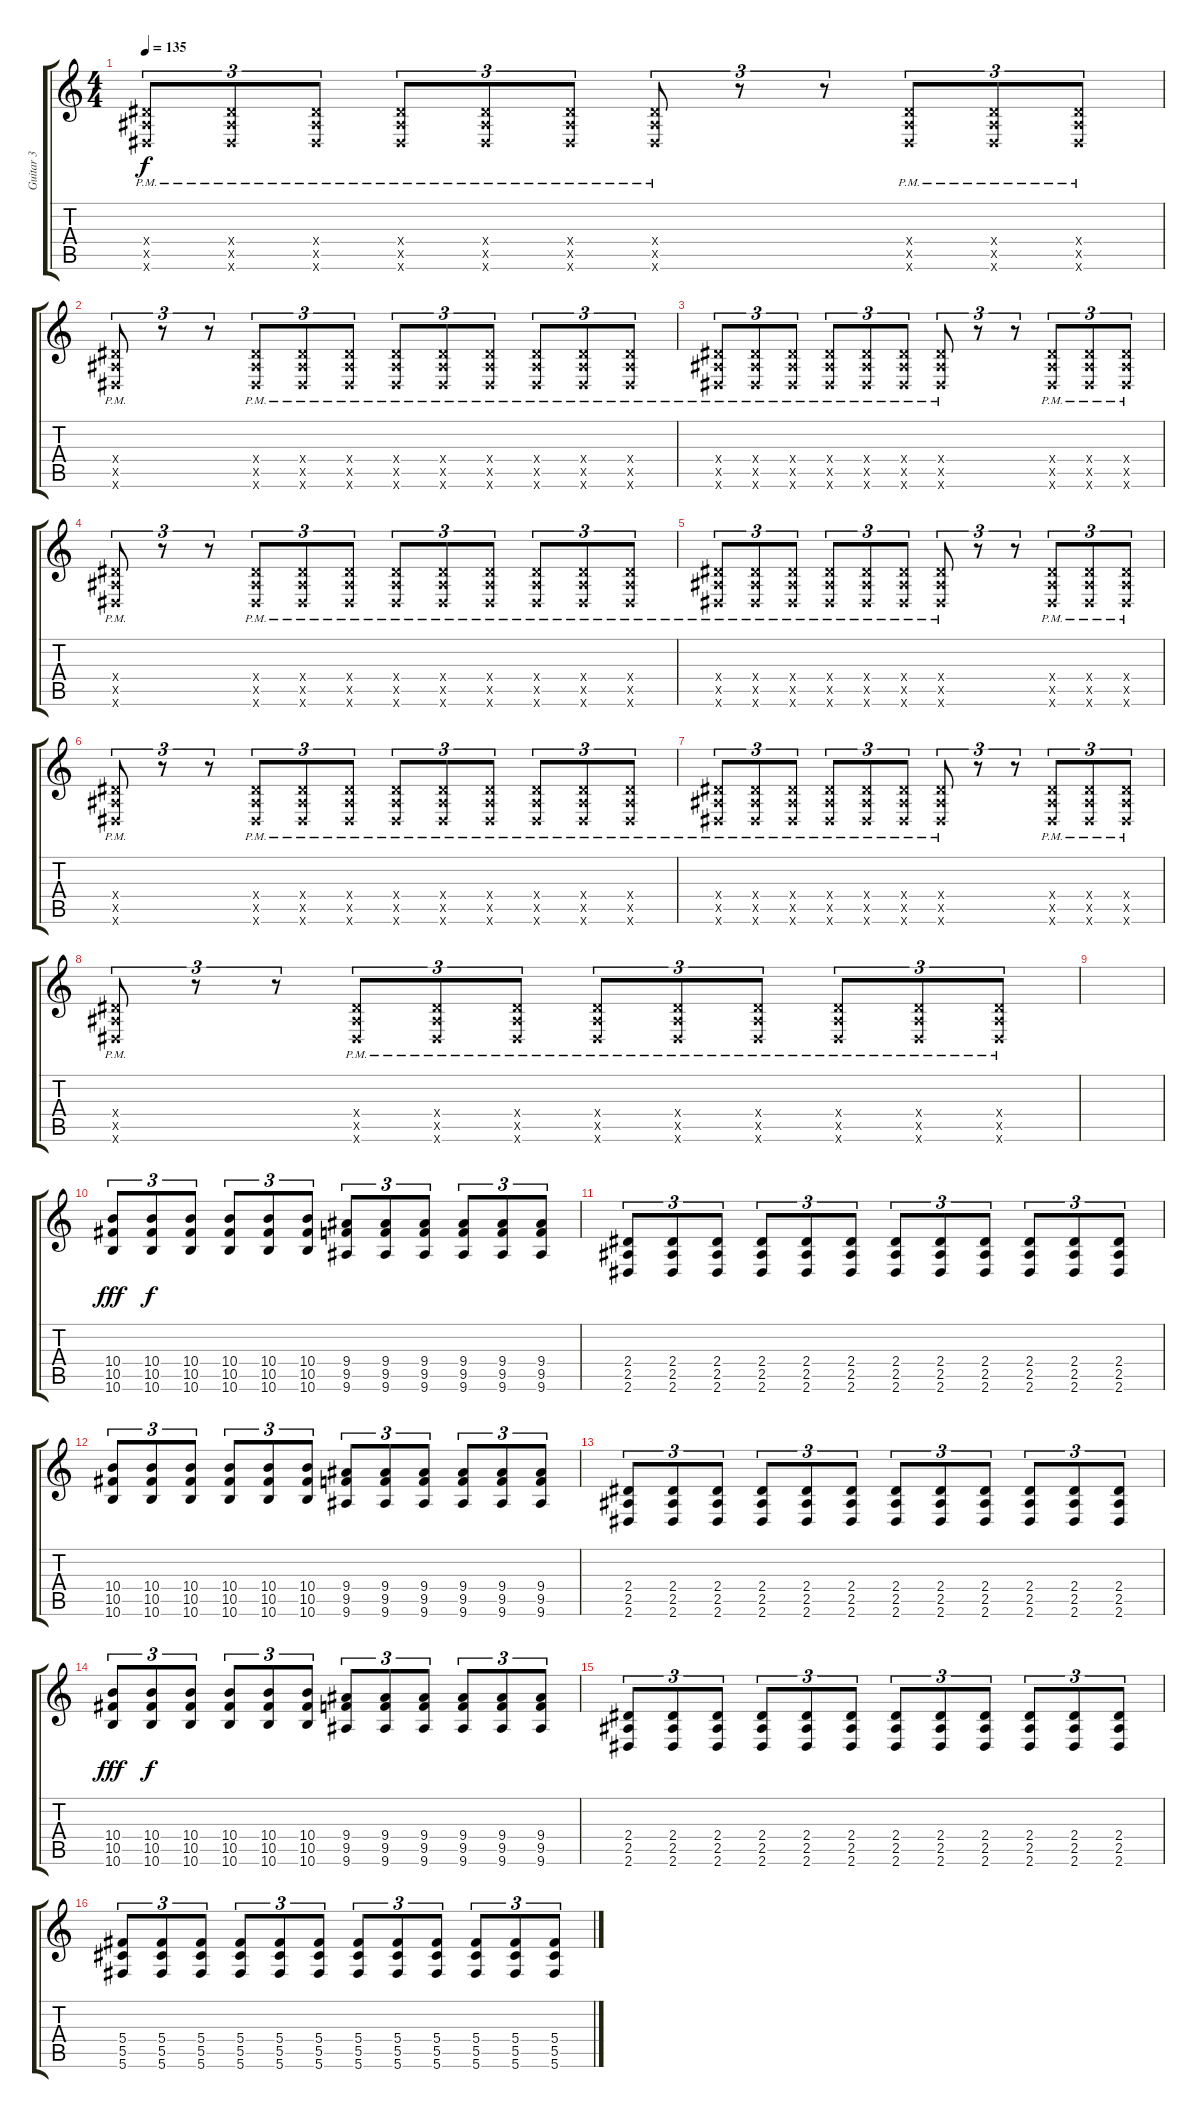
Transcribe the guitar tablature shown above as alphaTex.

\track ("Guitar 3" "Guitar 3") {instrument overdrivenguitar}
\staff {score tabs}
\tuning (Eb4 Bb3 Gb3 Db3 Ab2 Db2) {hide}
\ts (4 4)
\tempo 135
\clef g2
\ks c
(2.4{pm x} 2.5{pm x} 2.6{pm x}).8{tu (3 2) dy f instrument distortionguitar} (2.4{pm x} 2.5{pm x} 2.6{pm x}).8{tu (3 2)} (2.4{pm x} 2.5{pm x} 2.6{pm x}).8{tu (3 2)} (2.4{pm x} 2.5{pm x} 2.6{pm x}).8{tu (3 2)} (2.4{pm x} 2.5{pm x} 2.6{pm x}).8{tu (3 2)} (2.4{pm x} 2.5{pm x} 2.6{pm x}).8{tu (3 2)} (2.4{pm x} 2.5{pm x} 2.6{pm x}).8{tu (3 2)} r.8{tu (3 2)} r.8{tu (3 2)} (2.4{pm x} 2.5{pm x} 2.6{pm x}).8{tu (3 2)} (2.4{pm x} 2.5{pm x} 2.6{pm x}).8{tu (3 2)} (2.4{pm x} 2.5{pm x} 2.6{pm x}).8{tu (3 2)} |
(2.4{pm x} 2.5{pm x} 2.6{pm x}).8{tu (3 2)} r.8{tu (3 2)} r.8{tu (3 2)} (2.4{pm x} 2.5{pm x} 2.6{pm x}).8{tu (3 2)} (2.4{pm x} 2.5{pm x} 2.6{pm x}).8{tu (3 2)} (2.4{pm x} 2.5{pm x} 2.6{pm x}).8{tu (3 2)} (2.4{pm x} 2.5{pm x} 2.6{pm x}).8{tu (3 2)} (2.4{pm x} 2.5{pm x} 2.6{pm x}).8{tu (3 2)} (2.4{pm x} 2.5{pm x} 2.6{pm x}).8{tu (3 2)} (2.4{pm x} 2.5{pm x} 2.6{pm x}).8{tu (3 2)} (2.4{pm x} 2.5{pm x} 2.6{pm x}).8{tu (3 2)} (2.4{pm x} 2.5{pm x} 2.6{pm x}).8{tu (3 2)} |
(2.4{pm x} 2.5{pm x} 2.6{pm x}).8{tu (3 2)} (2.4{pm x} 2.5{pm x} 2.6{pm x}).8{tu (3 2)} (2.4{pm x} 2.5{pm x} 2.6{pm x}).8{tu (3 2)} (2.4{pm x} 2.5{pm x} 2.6{pm x}).8{tu (3 2)} (2.4{pm x} 2.5{pm x} 2.6{pm x}).8{tu (3 2)} (2.4{pm x} 2.5{pm x} 2.6{pm x}).8{tu (3 2)} (2.4{pm x} 2.5{pm x} 2.6{pm x}).8{tu (3 2)} r.8{tu (3 2)} r.8{tu (3 2)} (2.4{pm x} 2.5{pm x} 2.6{pm x}).8{tu (3 2)} (2.4{pm x} 2.5{pm x} 2.6{pm x}).8{tu (3 2)} (2.4{pm x} 2.5{pm x} 2.6{pm x}).8{tu (3 2)} |
(2.4{pm x} 2.5{pm x} 2.6{pm x}).8{tu (3 2)} r.8{tu (3 2)} r.8{tu (3 2)} (2.4{pm x} 2.5{pm x} 2.6{pm x}).8{tu (3 2)} (2.4{pm x} 2.5{pm x} 2.6{pm x}).8{tu (3 2)} (2.4{pm x} 2.5{pm x} 2.6{pm x}).8{tu (3 2)} (2.4{pm x} 2.5{pm x} 2.6{pm x}).8{tu (3 2)} (2.4{pm x} 2.5{pm x} 2.6{pm x}).8{tu (3 2)} (2.4{pm x} 2.5{pm x} 2.6{pm x}).8{tu (3 2)} (2.4{pm x} 2.5{pm x} 2.6{pm x}).8{tu (3 2)} (2.4{pm x} 2.5{pm x} 2.6{pm x}).8{tu (3 2)} (2.4{pm x} 2.5{pm x} 2.6{pm x}).8{tu (3 2)} |
(2.4{pm x} 2.5{pm x} 2.6{pm x}).8{tu (3 2)} (2.4{pm x} 2.5{pm x} 2.6{pm x}).8{tu (3 2)} (2.4{pm x} 2.5{pm x} 2.6{pm x}).8{tu (3 2)} (2.4{pm x} 2.5{pm x} 2.6{pm x}).8{tu (3 2)} (2.4{pm x} 2.5{pm x} 2.6{pm x}).8{tu (3 2)} (2.4{pm x} 2.5{pm x} 2.6{pm x}).8{tu (3 2)} (2.4{pm x} 2.5{pm x} 2.6{pm x}).8{tu (3 2)} r.8{tu (3 2)} r.8{tu (3 2)} (2.4{pm x} 2.5{pm x} 2.6{pm x}).8{tu (3 2)} (2.4{pm x} 2.5{pm x} 2.6{pm x}).8{tu (3 2)} (2.4{pm x} 2.5{pm x} 2.6{pm x}).8{tu (3 2)} |
(2.4{pm x} 2.5{pm x} 2.6{pm x}).8{tu (3 2)} r.8{tu (3 2)} r.8{tu (3 2)} (2.4{pm x} 2.5{pm x} 2.6{pm x}).8{tu (3 2)} (2.4{pm x} 2.5{pm x} 2.6{pm x}).8{tu (3 2)} (2.4{pm x} 2.5{pm x} 2.6{pm x}).8{tu (3 2)} (2.4{pm x} 2.5{pm x} 2.6{pm x}).8{tu (3 2)} (2.4{pm x} 2.5{pm x} 2.6{pm x}).8{tu (3 2)} (2.4{pm x} 2.5{pm x} 2.6{pm x}).8{tu (3 2)} (2.4{pm x} 2.5{pm x} 2.6{pm x}).8{tu (3 2)} (2.4{pm x} 2.5{pm x} 2.6{pm x}).8{tu (3 2)} (2.4{pm x} 2.5{pm x} 2.6{pm x}).8{tu (3 2)} |
(2.4{pm x} 2.5{pm x} 2.6{pm x}).8{tu (3 2)} (2.4{pm x} 2.5{pm x} 2.6{pm x}).8{tu (3 2)} (2.4{pm x} 2.5{pm x} 2.6{pm x}).8{tu (3 2)} (2.4{pm x} 2.5{pm x} 2.6{pm x}).8{tu (3 2)} (2.4{pm x} 2.5{pm x} 2.6{pm x}).8{tu (3 2)} (2.4{pm x} 2.5{pm x} 2.6{pm x}).8{tu (3 2)} (2.4{pm x} 2.5{pm x} 2.6{pm x}).8{tu (3 2)} r.8{tu (3 2)} r.8{tu (3 2)} (2.4{pm x} 2.5{pm x} 2.6{pm x}).8{tu (3 2)} (2.4{pm x} 2.5{pm x} 2.6{pm x}).8{tu (3 2)} (2.4{pm x} 2.5{pm x} 2.6{pm x}).8{tu (3 2)} |
(2.4{pm x} 2.5{pm x} 2.6{pm x}).8{tu (3 2)} r.8{tu (3 2)} r.8{tu (3 2)} (2.4{pm x} 2.5{pm x} 2.6{pm x}).8{tu (3 2)} (2.4{pm x} 2.5{pm x} 2.6{pm x}).8{tu (3 2)} (2.4{pm x} 2.5{pm x} 2.6{pm x}).8{tu (3 2)} (2.4{pm x} 2.5{pm x} 2.6{pm x}).8{tu (3 2)} (2.4{pm x} 2.5{pm x} 2.6{pm x}).8{tu (3 2)} (2.4{pm x} 2.5{pm x} 2.6{pm x}).8{tu (3 2)} (2.4{pm x} 2.5{pm x} 2.6{pm x}).8{tu (3 2)} (2.4{pm x} 2.5{pm x} 2.6{pm x}).8{tu (3 2)} (2.4{pm x} 2.5{pm x} 2.6{pm x}).8{tu (3 2)} |
|
(10.4 10.5 10.6).8{tu (3 2) dy fff} (10.4 10.5 10.6).8{tu (3 2) dy f} (10.4 10.5 10.6).8{tu (3 2)} (10.4 10.5 10.6).8{tu (3 2)} (10.4 10.5 10.6).8{tu (3 2)} (10.4 10.5 10.6).8{tu (3 2)} (9.4 9.5 9.6).8{tu (3 2)} (9.4 9.5 9.6).8{tu (3 2)} (9.4 9.5 9.6).8{tu (3 2)} (9.4 9.5 9.6).8{tu (3 2)} (9.4 9.5 9.6).8{tu (3 2)} (9.4 9.5 9.6).8{tu (3 2)} |
(2.4 2.5 2.6).8{tu (3 2)} (2.4 2.5 2.6).8{tu (3 2)} (2.4 2.5 2.6).8{tu (3 2)} (2.4 2.5 2.6).8{tu (3 2)} (2.4 2.5 2.6).8{tu (3 2)} (2.4 2.5 2.6).8{tu (3 2)} (2.4 2.5 2.6).8{tu (3 2)} (2.4 2.5 2.6).8{tu (3 2)} (2.4 2.5 2.6).8{tu (3 2)} (2.4 2.5 2.6).8{tu (3 2)} (2.4 2.5 2.6).8{tu (3 2)} (2.4 2.5 2.6).8{tu (3 2)} |
(10.4 10.5 10.6).8{tu (3 2)} (10.4 10.5 10.6).8{tu (3 2)} (10.4 10.5 10.6).8{tu (3 2)} (10.4 10.5 10.6).8{tu (3 2)} (10.4 10.5 10.6).8{tu (3 2)} (10.4 10.5 10.6).8{tu (3 2)} (9.4 9.5 9.6).8{tu (3 2)} (9.4 9.5 9.6).8{tu (3 2)} (9.4 9.5 9.6).8{tu (3 2)} (9.4 9.5 9.6).8{tu (3 2)} (9.4 9.5 9.6).8{tu (3 2)} (9.4 9.5 9.6).8{tu (3 2)} |
(2.4 2.5 2.6).8{tu (3 2)} (2.4 2.5 2.6).8{tu (3 2)} (2.4 2.5 2.6).8{tu (3 2)} (2.4 2.5 2.6).8{tu (3 2)} (2.4 2.5 2.6).8{tu (3 2)} (2.4 2.5 2.6).8{tu (3 2)} (2.4 2.5 2.6).8{tu (3 2)} (2.4 2.5 2.6).8{tu (3 2)} (2.4 2.5 2.6).8{tu (3 2)} (2.4 2.5 2.6).8{tu (3 2)} (2.4 2.5 2.6).8{tu (3 2)} (2.4 2.5 2.6).8{tu (3 2)} |
(10.4 10.5 10.6).8{tu (3 2) dy fff} (10.4 10.5 10.6).8{tu (3 2) dy f} (10.4 10.5 10.6).8{tu (3 2)} (10.4 10.5 10.6).8{tu (3 2)} (10.4 10.5 10.6).8{tu (3 2)} (10.4 10.5 10.6).8{tu (3 2)} (9.4 9.5 9.6).8{tu (3 2)} (9.4 9.5 9.6).8{tu (3 2)} (9.4 9.5 9.6).8{tu (3 2)} (9.4 9.5 9.6).8{tu (3 2)} (9.4 9.5 9.6).8{tu (3 2)} (9.4 9.5 9.6).8{tu (3 2)} |
(2.4 2.5 2.6).8{tu (3 2)} (2.4 2.5 2.6).8{tu (3 2)} (2.4 2.5 2.6).8{tu (3 2)} (2.4 2.5 2.6).8{tu (3 2)} (2.4 2.5 2.6).8{tu (3 2)} (2.4 2.5 2.6).8{tu (3 2)} (2.4 2.5 2.6).8{tu (3 2)} (2.4 2.5 2.6).8{tu (3 2)} (2.4 2.5 2.6).8{tu (3 2)} (2.4 2.5 2.6).8{tu (3 2)} (2.4 2.5 2.6).8{tu (3 2)} (2.4 2.5 2.6).8{tu (3 2)} |
(5.4 5.5 5.6).8{tu (3 2)} (5.4 5.5 5.6).8{tu (3 2)} (5.4 5.5 5.6).8{tu (3 2)} (5.4 5.5 5.6).8{tu (3 2)} (5.4 5.5 5.6).8{tu (3 2)} (5.4 5.5 5.6).8{tu (3 2)} (5.4 5.5 5.6).8{tu (3 2)} (5.4 5.5 5.6).8{tu (3 2)} (5.4 5.5 5.6).8{tu (3 2)} (5.4 5.5 5.6).8{tu (3 2)} (5.4 5.5 5.6).8{tu (3 2)} (5.4 5.5 5.6).8{tu (3 2)}
